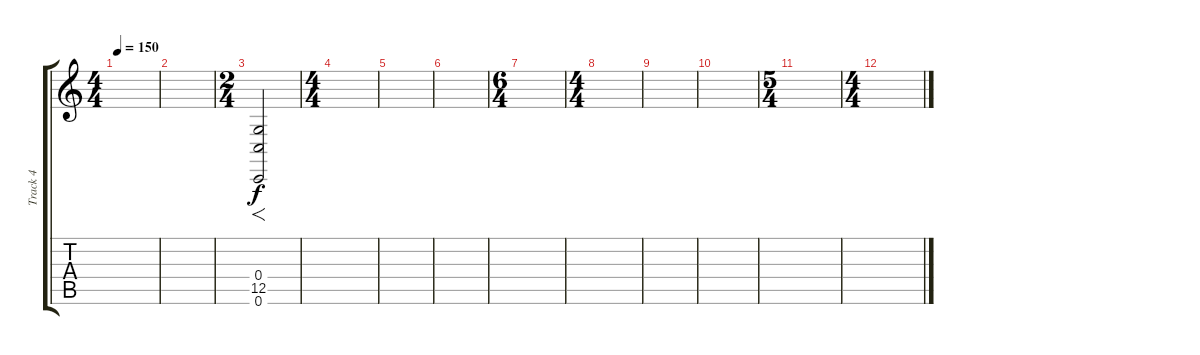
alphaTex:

\track ("Track 4" "Track 4") {instrument reversecymbal}
\staff {score tabs}
\tuning (D4 A3 F3 C3 G2 C2) {hide}
\ts (4 4)
\tempo 150
\clef g2
\ks c
|
|
\ts (2 4)
(0.4 12.5 0.6).2{f} |
\ts (4 4)
|
|
|
\ts (6 4)
|
\ts (4 4)
|
|
|
\ts (5 4)
|
\ts (4 4)
